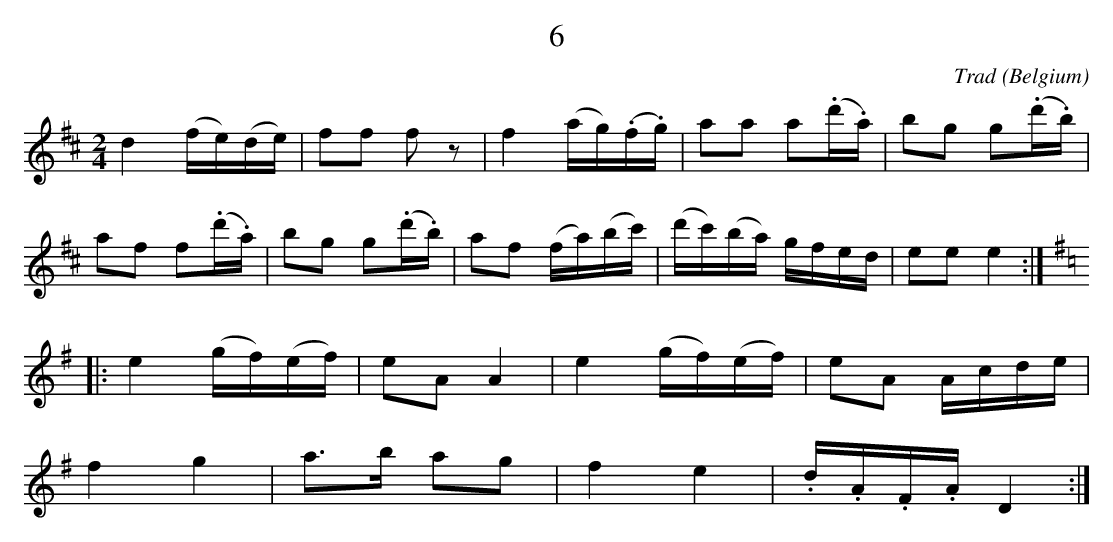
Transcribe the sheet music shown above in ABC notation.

X:1
T:6
C:Trad
O:Belgium
M:2/4
L:1/16
K:Dmaj
d4 (fe)(de)|f2f2 f2z2|f4 (ag)(.f.g)|a2a2 a2(.d'.a)|b2g2 g2(.d'.b)|
a2f2 f2(.d'.a)|b2g2 g2(.d'.b)|a2f2 (fa)(bc')|(d'c')(ba) gfed|e2e2 e4:|
K:Gmaj
|:e4 (gf)(ef)|e2A2 A4|e4 (gf)(ef)|e2A2 Acde|
f4 g4|a2>b2 a2g2|f4e4|.d.A.F.A D4:|]
